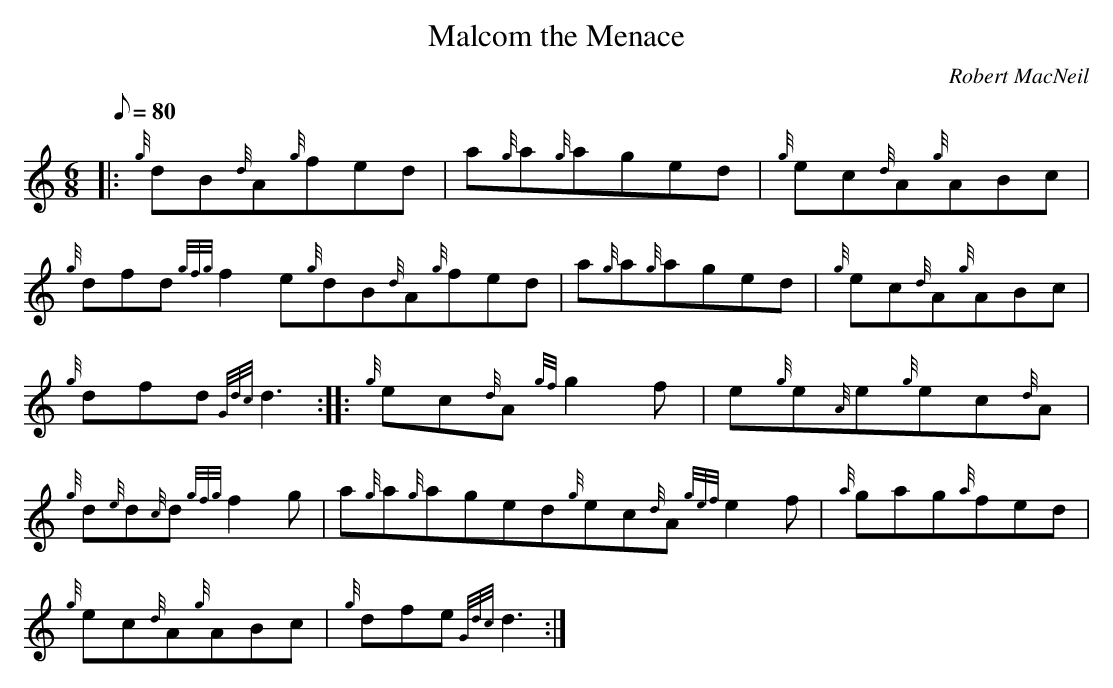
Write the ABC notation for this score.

X:1
T:Malcom the Menace
M:6/8
L:1/8
Q:80
C:Robert MacNeil
K:HP
|: {g}dB{d}A{g}fed | \
a{g}a{g}aged | \
{g}ec{d}A{g}ABc |
{g}dfd{gfg}f2e{g}dB{d}A{g}fed | \
a{g}a{g}aged | \
{g}ec{d}A{g}ABc |
{g}dfd{Gdc}d3 :: \
{g}ec{d}A{gf}g2f | \
e{g}e{A}e{g}ec{d}A |
{g}d{e}d{c}d{gfg}f2g | \
a{g}a{g}aged{g}ec{d}A{gef}e2f | \
{a}gag{a}fed |
{g}ec{d}A{g}ABc | \
{g}dfe{Gdc}d3 :|
